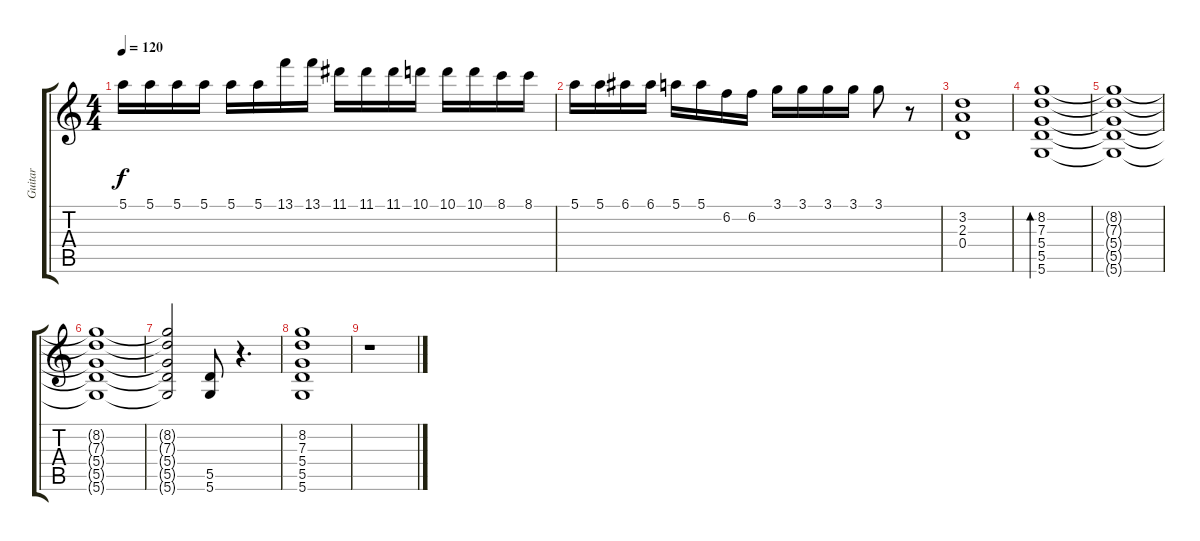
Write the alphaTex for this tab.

\track ("Guitar" "Guitar") {instrument overdrivenguitar}
\staff {score tabs}
\tuning (E4 B3 G3 D3 A2 D2) {hide}
\ts (4 4)
\tempo 120
\clef g2
\ks c
5.1.16{dy f} 5.1.16 5.1.16 5.1.16 5.1.16 5.1.16 13.1.16 13.1.16 11.1.16 11.1.16 11.1.16 10.1.16 10.1.16 10.1.16 8.1.16 8.1.16 |
5.1.16 5.1.16 6.1.16 6.1.16 5.1.16 5.1.16 6.2.16 6.2.16 3.1.16 3.1.16 3.1.16 3.1.16 3.1.8 r.8 |
(3.2 2.3 0.4).1 |
(8.2 7.3 5.4 5.5 5.6).1{bd 120} |
(8.2{t} 7.3{t} 5.4{t} 5.5{t} 5.6{t}).1 |
(8.2{t} 7.3{t} 5.4{t} 5.5{t} 5.6{t}).1 |
(8.2{t} 7.3{t} 5.4{t} 5.5{t} 5.6{t}).2 (5.5 5.6).8 r.4{d} |
(8.2 7.3 5.4 5.5 5.6).1 |
r.1
